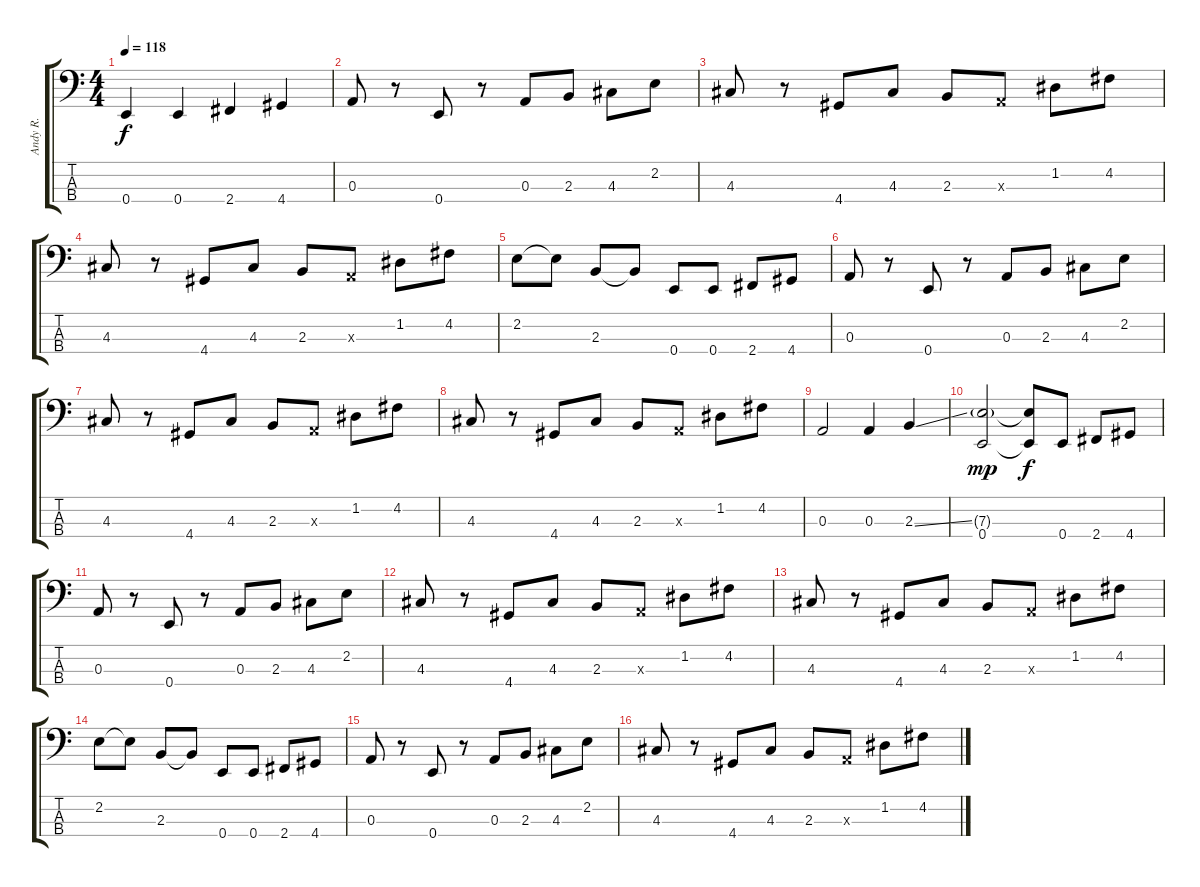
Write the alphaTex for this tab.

\track ("Andy R." "Andy R.") {instrument electricbasspick}
\staff {score tabs}
\tuning (G2 D2 A1 E1) {hide}
\ts (4 4)
\tempo 118
\clef f4
\ks c
0.4.4{dy f instrument electricbasspick} 0.4.4 2.4.4 4.4.4 |
0.3.8 r.8 0.4.8 r.8 0.3.8 2.3.8 4.3.8 2.2.8 |
4.3.8 r.8 4.4.8 4.3.8 2.3.8 0.3{x}.8 1.2.8 4.2.8 |
4.3.8 r.8 4.4.8 4.3.8 2.3.8 0.3{x}.8 1.2.8 4.2.8 |
2.2.8 2.2{t}.8 2.3.8 2.3{t}.8 0.4.8 0.4.8 2.4.8 4.4.8 |
0.3.8 r.8 0.4.8 r.8 0.3.8 2.3.8 4.3.8 2.2.8 |
4.3.8 r.8 4.4.8 4.3.8 2.3.8 0.3{x}.8 1.2.8 4.2.8 |
4.3.8 r.8 4.4.8 4.3.8 2.3.8 0.3{x}.8 1.2.8 4.2.8 |
0.3.2 0.3.4 2.3{ss}.4 |
(7.3{g} 0.4).2{dy mp} (7.3{t} 0.4{t}).8{dy f} 0.4.8 2.4.8 4.4.8 |
0.3.8 r.8 0.4.8 r.8 0.3.8 2.3.8 4.3.8 2.2.8 |
4.3.8 r.8 4.4.8 4.3.8 2.3.8 0.3{x}.8 1.2.8 4.2.8 |
4.3.8 r.8 4.4.8 4.3.8 2.3.8 0.3{x}.8 1.2.8 4.2.8 |
2.2.8 2.2{t}.8 2.3.8 2.3{t}.8 0.4.8 0.4.8 2.4.8 4.4.8 |
0.3.8 r.8 0.4.8 r.8 0.3.8 2.3.8 4.3.8 2.2.8 |
4.3.8 r.8 4.4.8 4.3.8 2.3.8 0.3{x}.8 1.2.8 4.2.8
